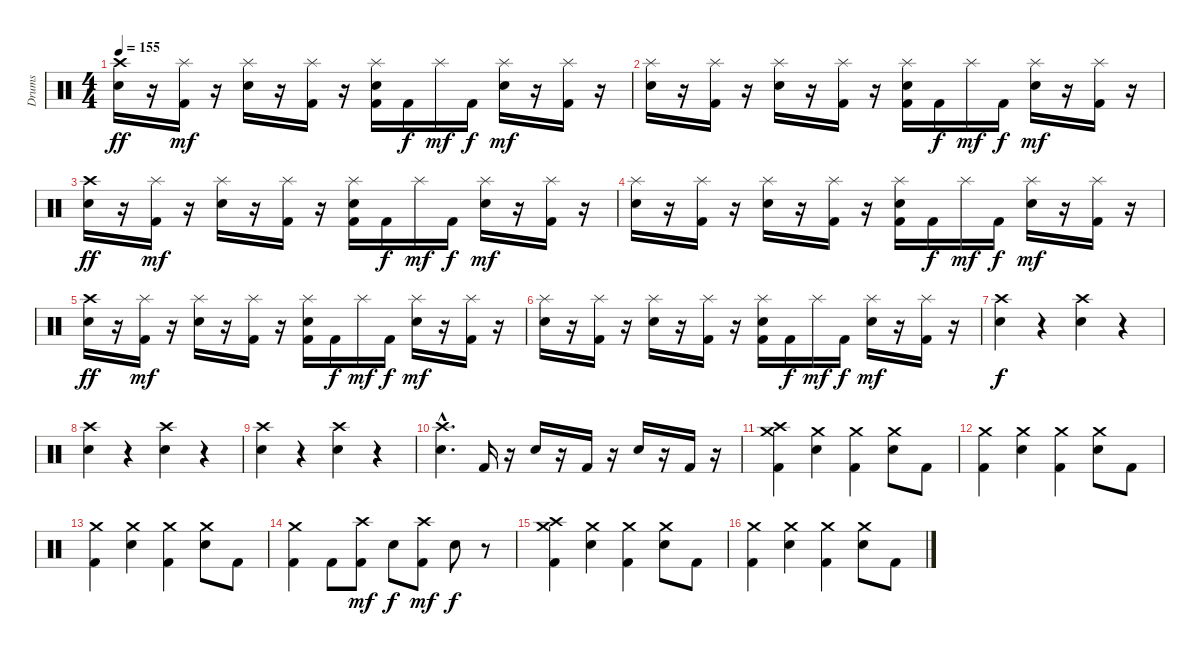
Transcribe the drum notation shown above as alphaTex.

\track ("Drums" "Drums") {instrument percussion}
\staff {score}
\articulation defaults
\ts (4 4)
\tempo 155
\clef neutral
\ks c
("Crash high (hit)" "Snare (hit) 2").16{dy ff} r.16 ("Splash (hit)" "Kick (hit) 2").16{dy mf} r.16 ("Splash (hit)" "Snare (hit) 2").16 r.16 ("Splash (hit)" "Kick (hit) 2").16 r.16 ("Splash (hit)" "Snare (hit) 2" "Kick (hit) 2").16 "Kick (hit) 2".16{dy f} "Splash (hit)".16{dy mf} "Kick (hit) 2".16{dy f} ("Splash (hit)" "Snare (hit) 2").16{dy mf} r.16 ("Splash (hit)" "Kick (hit) 2").16 r.16 |
("Splash (hit)" "Snare (hit) 2").16 r.16 ("Splash (hit)" "Kick (hit) 2").16 r.16 ("Splash (hit)" "Snare (hit) 2").16 r.16 ("Splash (hit)" "Kick (hit) 2").16 r.16 ("Splash (hit)" "Snare (hit) 2" "Kick (hit) 2").16 "Kick (hit) 2".16{dy f} "Splash (hit)".16{dy mf} "Kick (hit) 2".16{dy f} ("Splash (hit)" "Snare (hit) 2").16{dy mf} r.16 ("Splash (hit)" "Kick (hit) 2").16 r.16 |
("Crash high (hit)" "Snare (hit) 2").16{dy ff} r.16 ("Splash (hit)" "Kick (hit) 2").16{dy mf} r.16 ("Splash (hit)" "Snare (hit) 2").16 r.16 ("Splash (hit)" "Kick (hit) 2").16 r.16 ("Splash (hit)" "Snare (hit) 2" "Kick (hit) 2").16 "Kick (hit) 2".16{dy f} "Splash (hit)".16{dy mf} "Kick (hit) 2".16{dy f} ("Splash (hit)" "Snare (hit) 2").16{dy mf} r.16 ("Splash (hit)" "Kick (hit) 2").16 r.16 |
("Splash (hit)" "Snare (hit) 2").16 r.16 ("Splash (hit)" "Kick (hit) 2").16 r.16 ("Splash (hit)" "Snare (hit) 2").16 r.16 ("Splash (hit)" "Kick (hit) 2").16 r.16 ("Splash (hit)" "Snare (hit) 2" "Kick (hit) 2").16 "Kick (hit) 2".16{dy f} "Splash (hit)".16{dy mf} "Kick (hit) 2".16{dy f} ("Splash (hit)" "Snare (hit) 2").16{dy mf} r.16 ("Splash (hit)" "Kick (hit) 2").16 r.16 |
("Crash high (hit)" "Snare (hit) 2").16{dy ff} r.16 ("Splash (hit)" "Kick (hit) 2").16{dy mf} r.16 ("Splash (hit)" "Snare (hit) 2").16 r.16 ("Splash (hit)" "Kick (hit) 2").16 r.16 ("Splash (hit)" "Snare (hit) 2" "Kick (hit) 2").16 "Kick (hit) 2".16{dy f} "Splash (hit)".16{dy mf} "Kick (hit) 2".16{dy f} ("Splash (hit)" "Snare (hit) 2").16{dy mf} r.16 ("Splash (hit)" "Kick (hit) 2").16 r.16 |
("Splash (hit)" "Snare (hit) 2").16 r.16 ("Splash (hit)" "Kick (hit) 2").16 r.16 ("Splash (hit)" "Snare (hit) 2").16 r.16 ("Splash (hit)" "Kick (hit) 2").16 r.16 ("Splash (hit)" "Snare (hit) 2" "Kick (hit) 2").16 "Kick (hit) 2".16{dy f} "Splash (hit)".16{dy mf} "Kick (hit) 2".16{dy f} ("Splash (hit)" "Snare (hit) 2").16{dy mf} r.16 ("Splash (hit)" "Kick (hit) 2").16 r.16 |
("Crash high (hit)" "Snare (hit) 2").4{dy f} r.4 ("Crash high (hit)" "Snare (hit) 2").4 r.4 |
("Crash high (hit)" "Snare (hit) 2").4 r.4 ("Crash high (hit)" "Snare (hit) 2").4 r.4 |
("Crash high (hit)" "Snare (hit) 2").4 r.4 ("Crash high (hit)" "Snare (hit) 2").4 r.4 |
("Crash high (hit)"{hac} "Snare (hit) 2"{hac}).4{d} "Kick (hit) 2".16 r.16 "Snare (hit) 2".16 r.16 "Kick (hit) 2".16 r.16 "Snare (hit) 2".16 r.16 "Kick (hit) 2".16 r.16 |
("Crash medium (hit)" "Crash high (hit)" "Kick (hit) 2").4 ("Crash medium (hit)" "Snare (hit) 2").4 ("Crash medium (hit)" "Kick (hit) 2").4 ("Crash medium (hit)" "Snare (hit) 2").8 "Kick (hit) 2".8 |
("Crash medium (hit)" "Kick (hit) 2").4 ("Crash medium (hit)" "Snare (hit) 2").4 ("Crash medium (hit)" "Kick (hit) 2").4 ("Crash medium (hit)" "Snare (hit) 2").8 "Kick (hit) 2".8 |
("Crash medium (hit)" "Kick (hit) 2").4 ("Crash medium (hit)" "Snare (hit) 2").4 ("Crash medium (hit)" "Kick (hit) 2").4 ("Crash medium (hit)" "Snare (hit) 2").8 "Kick (hit) 2".8 |
("Crash medium (hit)" "Kick (hit) 2").4 "Kick (hit) 2".8 ("Crash high (hit)" "Kick (hit) 2").8{dy mf} "Snare (hit) 2".8{dy f} ("Crash high (hit)" "Kick (hit) 2").8{dy mf} "Snare (hit) 2".8{dy f} r.8 |
("Crash medium (hit)" "Crash high (hit)" "Kick (hit) 2").4 ("Crash medium (hit)" "Snare (hit) 2").4 ("Crash medium (hit)" "Kick (hit) 2").4 ("Crash medium (hit)" "Snare (hit) 2").8 "Kick (hit) 2".8 |
("Crash medium (hit)" "Kick (hit) 2").4 ("Crash medium (hit)" "Snare (hit) 2").4 ("Crash medium (hit)" "Kick (hit) 2").4 ("Crash medium (hit)" "Snare (hit) 2").8 "Kick (hit) 2".8
